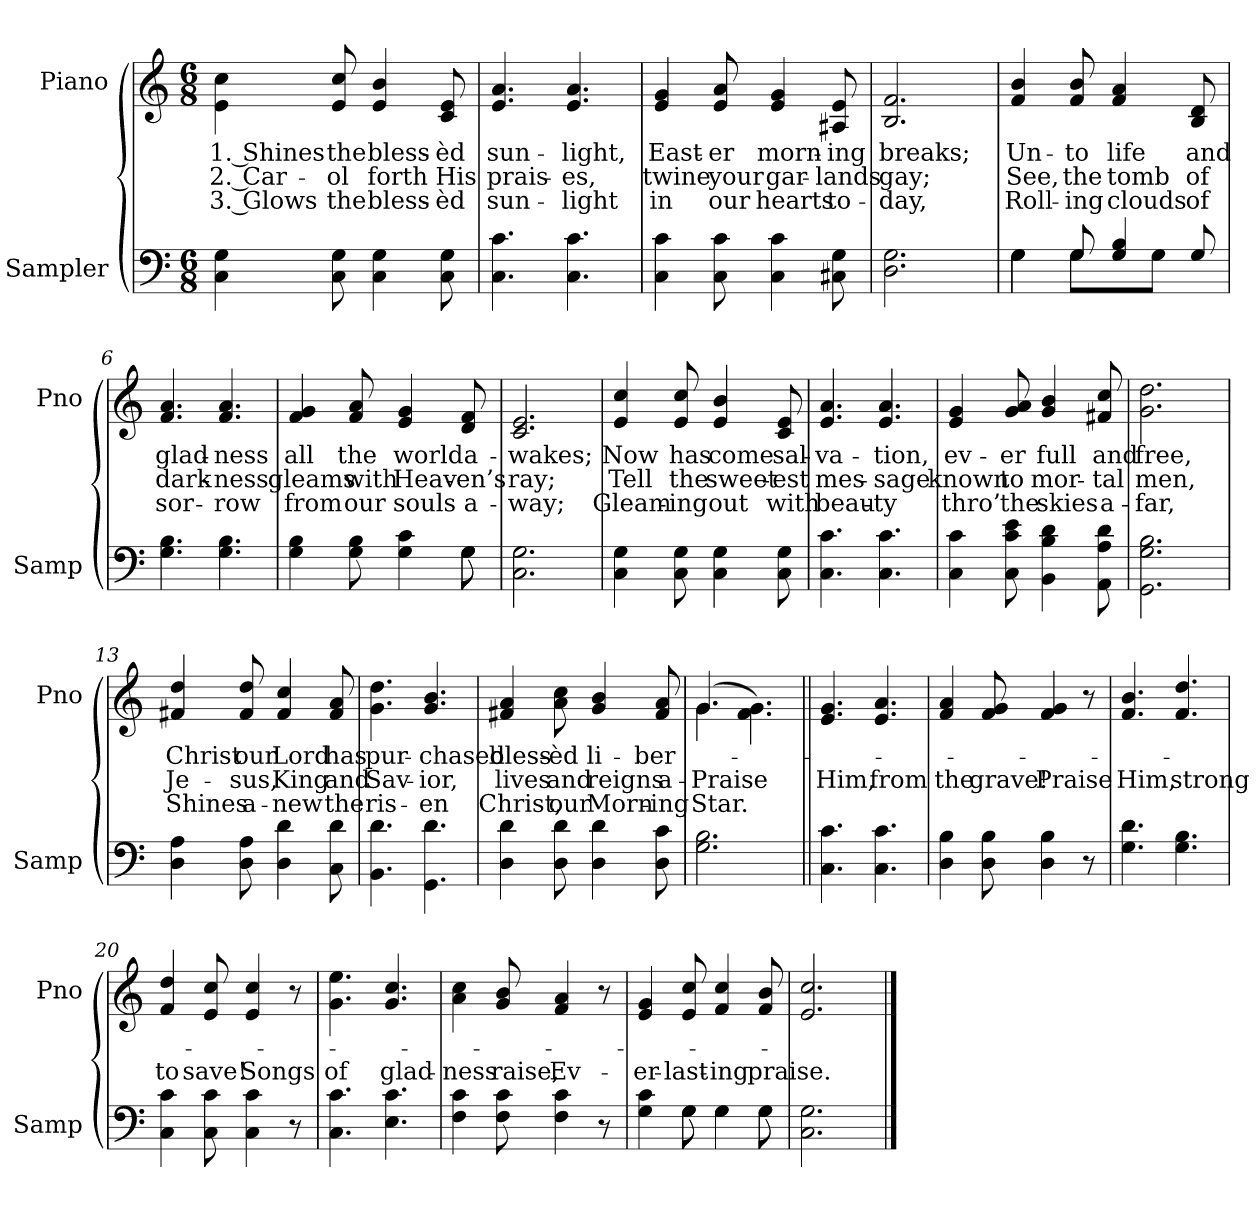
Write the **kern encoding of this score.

**kern	**kern	**text	**text	**text
*part2	*part1	*part1	*part1	*part1
*staff2	*staff1	*staff1	*staff1	*staff1
*I"Sampler	*I"Piano	*	*	*
*I'Samp	*I'Pno	*	*	*
*clefF4	*clefG2	*	*	*
*M6/8	*M6/8	*	*	*
=1	=1	=1	=1	=1
4C 4G	4e\ 4cc\	1. Shines	2. Car-	3. Glows
8C 8G	8e 8cc	the	-ol	the
4C 4G	4e 4b	bless-	forth	bless-
8C 8G	8c 8e	-èd	His	-èd
=2	=2	=2	=2	=2
4.C 4.c	4.e 4.a	sun-	prais-	sun-
4.C 4.c	4.e 4.a	-light,	-es,	-light
=3	=3	=3	=3	=3
4C 4c	4e 4g	East-	twine	in
8C 8c	8e 8a	-er	your	our
4C 4c	4e 4g	morn-	gar-	hearts
8C#X 8G	8A#X 8e	-ing	-lands	to-
=4	=4	=4	=4	=4
2.D 2.G	2.B 2.f	breaks;	gay;	-day,
=5	=5	=5	=5	=5
*^	*	*	*	*
4G\	4G	4f 4b	Un-	See,	Roll-
8G/	8G\L	8f 8b	-to	the	-ing
4G 4B	8ryy	4f 4a	life	tomb	clouds
.	8G\J	.	.	.	.
8G/	8ryy	8B 8d	and	of	of
*v	*v	*	*	*	*
=6	=6	=6	=6	=6
4.G 4.B	4.f 4.a	glad-	dark-	sor-
4.G 4.B	4.f 4.a	-ness	-ness	-row
=7	=7	=7	=7	=7
*^	*	*	*	*
4G 4B	8ryy	4f 4g	all	gleams	from
*v	*v	*	*	*	*
8G 8B	8f 8a	the	with	our
4G 4c	4e 4g	world	Heav-	souls
*^	*	*	*	*
8G\	8G	8d 8f	a-	-en’s	a-
*v	*v	*	*	*	*
=8	=8	=8	=8	=8
2.C 2.G	2.c 2.e	-wakes;	ray;	-way;
=9	=9	=9	=9	=9
4C 4G	4e 4cc	Now	Tell	Gleam-
8C 8G	8e 8cc	has	the	-ing
4C 4G	4e 4b	come	sweet-	out
8C 8G	8c 8e	sal-	-est	with
=10	=10	=10	=10	=10
4.C 4.c	4.e 4.a	-va-	mes-	beau-
4.C 4.c	4.e 4.a	-tion,	-sage	-ty
=11	=11	=11	=11	=11
4C 4c	4e 4g	ev-	known	thro’
8C 8c 8e	8g 8a	-er	to	the
4BB 4B 4d	4g 4b	full	mor-	skies
8AA 8A 8d	8f#X 8cc	and	-tal	a-
=12	=12	=12	=12	=12
2.GG 2.G 2.B	2.g 2.dd	free,	men,	-far,
=13	=13	=13	=13	=13
4D 4A	4f#X 4dd	Christ	Je-	Shines
8D 8A	8f# 8dd	our	-sus,	a-
4D 4d	4f# 4cc	Lord	King	-new
8C 8d	8f# 8a	has	and	the
=14	=14	=14	=14	=14
4.BB 4.d	4.g 4.dd	pur-	Sav-	ris-
4.GG 4.d	4.g 4.b	-chased	-ior,	-en
=15	=15	=15	=15	=15
4D 4d	4f#X 4a	bless-	lives	Christ,
8D 8d	8a 8cc	-èd	and	our
4D 4d	4g 4b	li-	reigns	Morn-
8D 8c	8f# 8a	-ber-	a-	-ing
=16	=16	=16	=16	=16
*	*^	*	*	*
2.G 2.B	(4.g/	4.g	.	Praise	Star.
.	4.f\ 4.g\)	4.ryy	.	.	.
=17||	=17||	=17||	=17||	=17||	=17||
!	!LO:TX:t=Refrain	!	!	!	!
*	*v	*v	*	*	*
4.C 4.c	4.e 4.g	.	Him,	.
4.C 4.c	4.e 4.a	.	from	.
=18	=18	=18	=18	=18
4D 4B	4f 4a	.	the	.
8D 8B	8f 8g	.	grave!	.
4D 4B	4f 4g	.	Praise	.
8r	8r	.	.	.
=19	=19	=19	=19	=19
4.G 4.d	4.f 4.b	.	Him,	.
4.G 4.B	4.f 4.dd	.	strong	.
=20	=20	=20	=20	=20
4C 4c	4f 4dd	.	to	.
8C 8c	8e 8cc	.	save!	.
4C 4c	4e 4cc	.	Songs	.
8r	8r	.	.	.
=21	=21	=21	=21	=21
4.C 4.c	4.g 4.ee	.	of	.
4.E 4.c	4.g 4.cc	.	glad-	.
=22	=22	=22	=22	=22
4F 4c	4a 4cc	.	-ness	.
8F 8c	8g 8b	.	raise,	.
4F 4c	4f 4a	.	Ev-	.
8r	8r	.	.	.
=23	=23	=23	=23	=23
*^	*	*	*	*
4G 4c	4ryy	4e 4g	.	-er-	.
8G\	8G	8e 8cc	.	-last-	.
4G\	4G	4f 4cc	.	-ing	.
8G\	8G	8f 8b	.	praise.	.
*v	*v	*	*	*	*
=24	=24	=24	=24	=24
2.C 2.G	2.e 2.cc	.	.	.
==	==	==	==	==
*-	*-	*-	*-	*-
